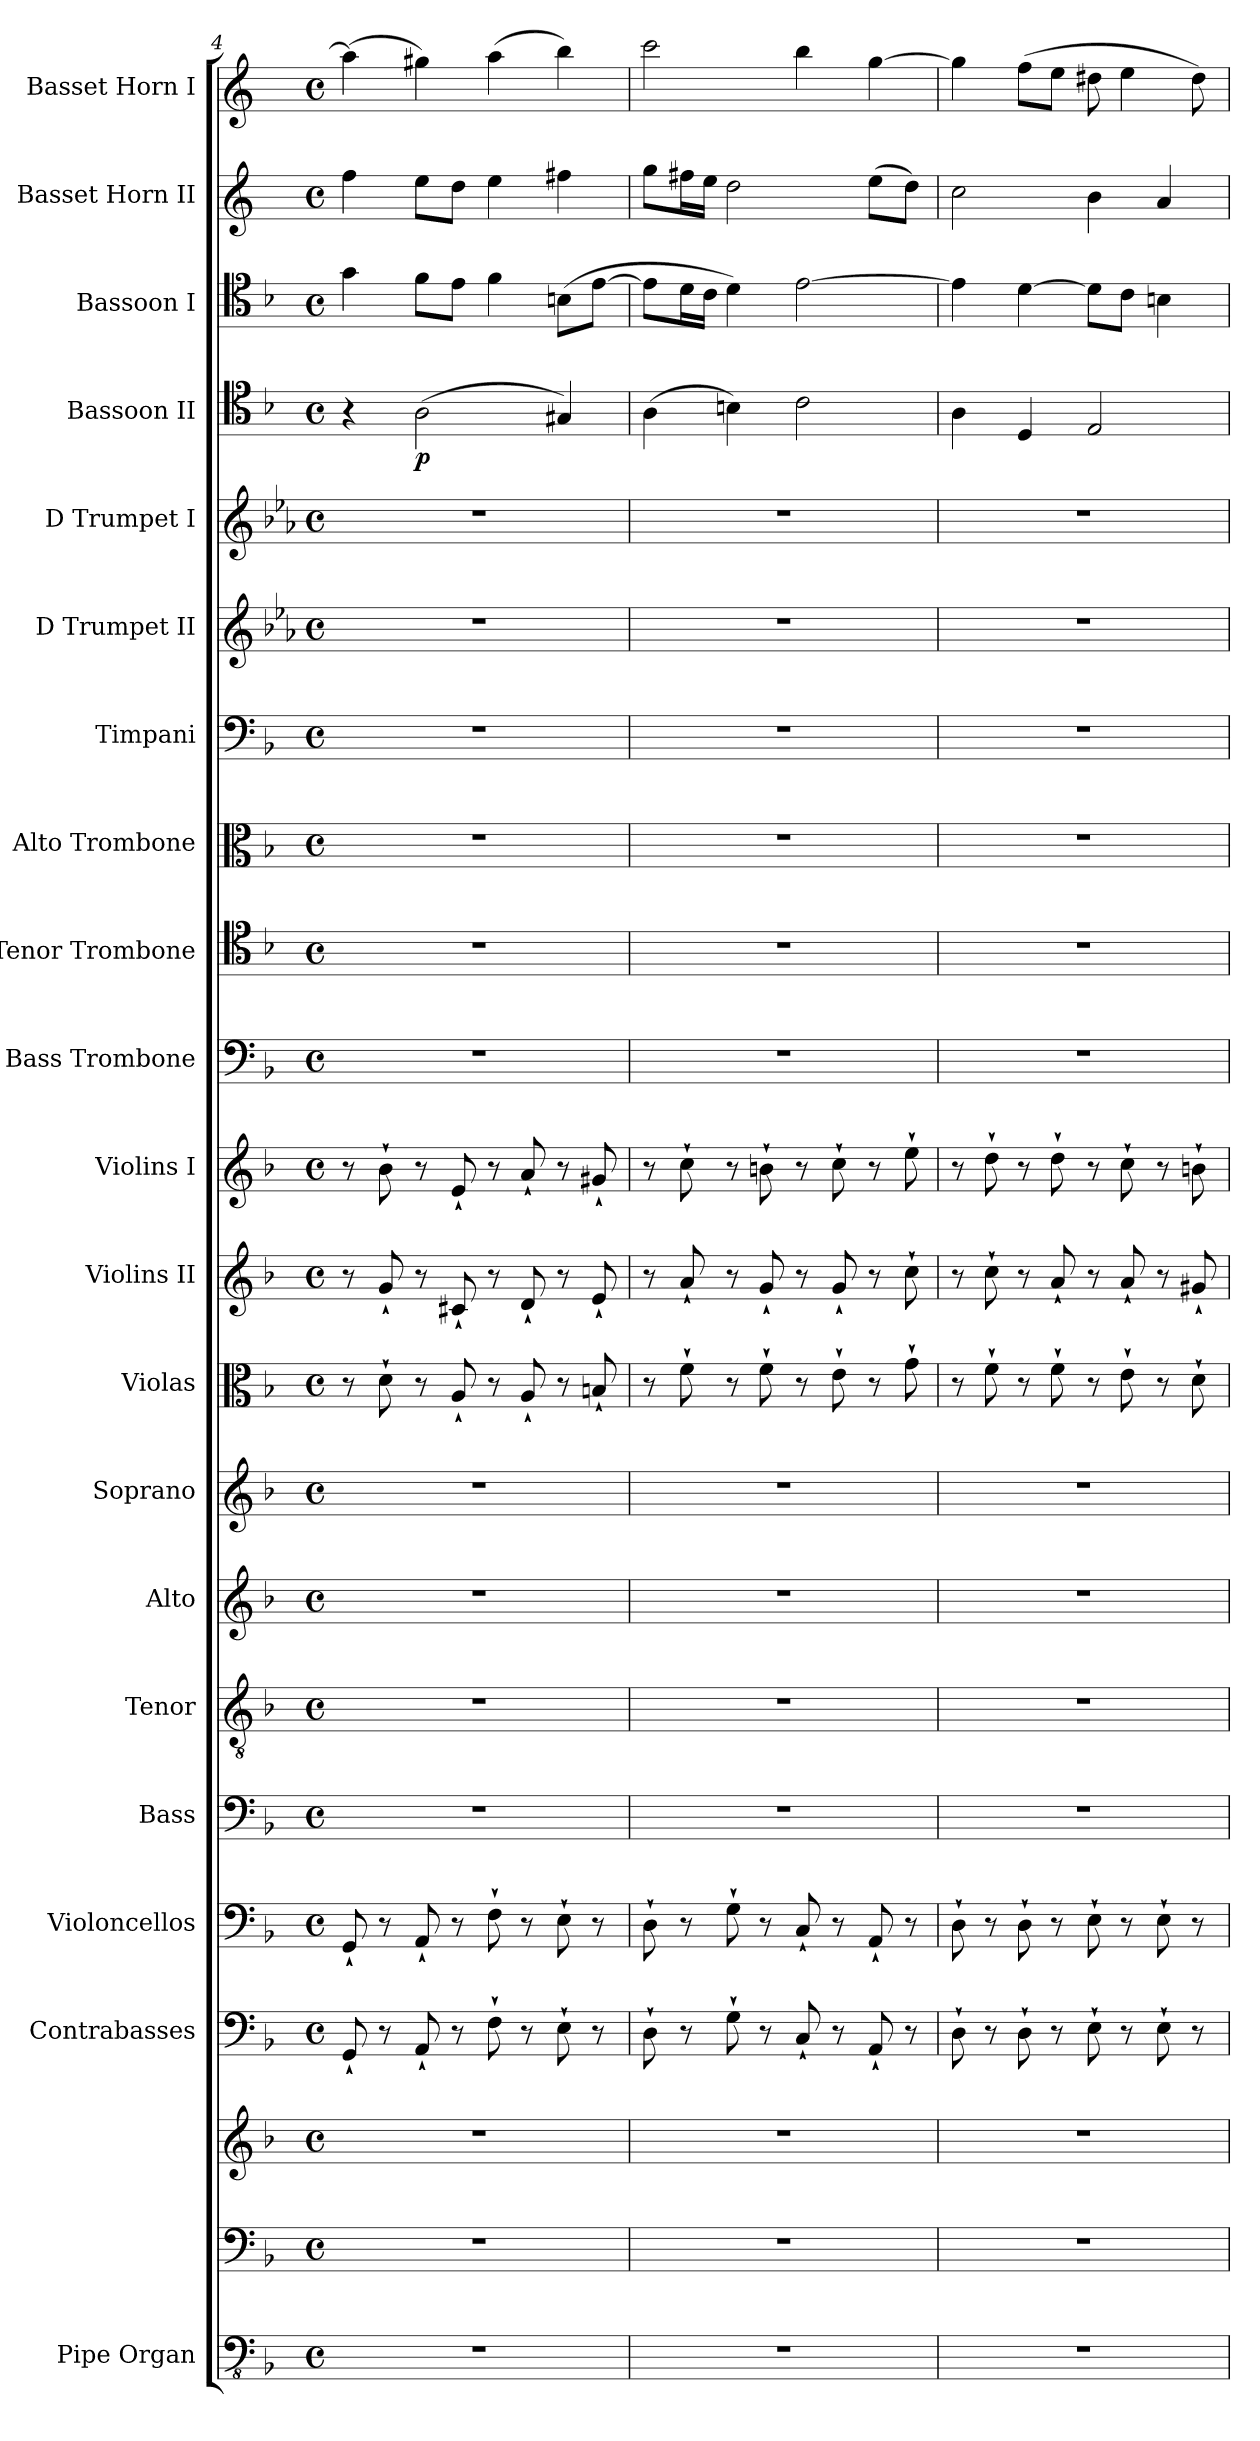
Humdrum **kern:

**kern	**kern	**kern	**kern	**kern	**kern	**kern	**kern	**kern	**kern	**kern	**kern	**kern	**kern	**kern	**kern	**kern	**kern	**kern	**dynam	**kern	**kern	**kern
*part20	*part20	*part20	*part19	*part18	*part17	*part16	*part15	*part14	*part13	*part12	*part11	*part10	*part9	*part8	*part7	*part6	*part5	*part4	*part4	*part3	*part2	*part1
*staff22	*staff21	*staff20	*staff19	*staff18	*staff17	*staff16	*staff15	*staff14	*staff13	*staff12	*staff11	*staff10	*staff9	*staff8	*staff7	*staff6	*staff5	*staff4	*staff4	*staff3	*staff2	*staff1
*I"Pipe Organ	*	*	*I"Contrabasses	*I"Violoncellos	*I"Bass	*I"Tenor	*I"Alto	*I"Soprano	*I"Violas	*I"Violins II	*I"Violins I	*I"Bass Trombone	*I"Tenor Trombone	*I"Alto Trombone	*I"Timpani	*I"D Trumpet II	*I"D Trumpet I	*I"Bassoon II	*	*I"Bassoon I	*I"Basset Horn II	*I"Basset Horn I
*I'Org.	*	*	*I'Cbs.	*I'Vcs.	*I'B.	*I'T.	*I'A.	*I'S.	*I'Vlas.	*I'Vlns. II	*I'Vlns. I	*I'B. Tbn.	*I'T. Tbn.	*I'A. Tbn.	*I'Timp.	*I'D Tpt. II	*I'D Tpt. I	*I'Bsn. II	*	*I'Bsn. I	*I'Ba. Hn. II	*I'Ba. Hn. I
*clefFv4	*clefF4	*clefG2	*clefF4	*clefF4	*clefF4	*clefGv2	*clefG2	*clefG2	*clefC3	*clefG2	*clefG2	*clefF4	*clefC4	*clefC3	*clefF4	*clefG2	*clefG2	*clefC4	*	*clefC4	*clefG2	*clefG2
*	*	*	*ITrd7c12	*	*	*	*	*	*	*	*	*	*	*	*	*ITrd-1c-2	*ITrd-1c-2	*	*	*	*ITrd1c2	*ITrd1c2
*k[b-]	*k[b-]	*k[b-]	*k[b-]	*k[b-]	*k[b-]	*k[b-]	*k[b-]	*k[b-]	*k[b-]	*k[b-]	*k[b-]	*k[b-]	*k[b-]	*k[b-]	*k[b-]	*k[b-]	*k[b-]	*k[b-]	*	*k[b-]	*k[b-e-]	*k[b-e-]
*M4/4	*M4/4	*M4/4	*M4/4	*M4/4	*M4/4	*M4/4	*M4/4	*M4/4	*M4/4	*M4/4	*M4/4	*M4/4	*M4/4	*M4/4	*M4/4	*M4/4	*M4/4	*M4/4	*	*M4/4	*M4/4	*M4/4
*met(c)	*met(c)	*met(c)	*met(c)	*met(c)	*met(c)	*met(c)	*met(c)	*met(c)	*met(c)	*met(c)	*met(c)	*met(c)	*met(c)	*met(c)	*met(c)	*met(c)	*met(c)	*met(c)	*	*met(c)	*met(c)	*met(c)
=4	=4	=4	=4	=4	=4	=4	=4	=4	=4	=4	=4	=4	=4	=4	=4	=4	=4	=4	=4	=4	=4	=4
1r	1r	1r	8GGG`/	8GG`/	1r	1r	1r	1r	8r	8r	8r	1r	1r	1r	1r	1r	1r	4r	.	4g\	4ee-\	(>4gg\]
.	.	.	8r	8r	.	.	.	.	8d`\	8g`/	8b-`\	.	.	.	.	.	.	.	.	.	.	.
!	!	!	!	!	!	!	!	!	!	!	!	!	!	!	!	!	!	!	!LO:DY:b	!	!	!
.	.	.	8AAA`/	8AA`/	.	.	.	.	8r	8r	8r	.	.	.	.	.	.	(>2A\	p	8f\L	8dd\L	4ff#X\)
.	.	.	8r	8r	.	.	.	.	8A`/	8c#X`/	8e`/	.	.	.	.	.	.	.	.	8e\J	8cc\J	.
.	.	.	8FF`\	8F`\	.	.	.	.	8r	8r	8r	.	.	.	.	.	.	.	.	4f\	4dd\	(>4gg\
.	.	.	8r	8r	.	.	.	.	8A`/	8d`/	8a`/	.	.	.	.	.	.	.	.	.	.	.
.	.	.	8EE`\	8E`\	.	.	.	.	8r	8r	8r	.	.	.	.	.	.	4G#X/)	.	(>8Bn\L	4een\	4aa\)
.	.	.	8r	8r	.	.	.	.	8Bn`/	8e`/	8g#X`/	.	.	.	.	.	.	.	.	[8e\J	.	.
!!LO:PB:g=z
=5	=5	=5	=5	=5	=5	=5	=5	=5	=5	=5	=5	=5	=5	=5	=5	=5	=5	=5	=5	=5	=5	=5
1r	1r	1r	8DD`\	8D`\	1r	1r	1r	1r	8r	8r	8r	1r	1r	1r	1r	1r	1r	(>4A\	.	8e\L]	8ff\L	2bb-\
.	.	.	8r	8r	.	.	.	.	8f`\	8a`/	8cc`\	.	.	.	.	.	.	.	.	16d\L	16een\L	.
.	.	.	.	.	.	.	.	.	.	.	.	.	.	.	.	.	.	.	.	16c\JJ	16dd\JJ	.
.	.	.	8GG`\	8G`\	.	.	.	.	8r	8r	8r	.	.	.	.	.	.	4Bn\)	.	4d\)	2cc\	.
.	.	.	8r	8r	.	.	.	.	8f`\	8g`/	8bn`\	.	.	.	.	.	.	.	.	.	.	.
.	.	.	8CC`/	8C`/	.	.	.	.	8r	8r	8r	.	.	.	.	.	.	2c\	.	[2e\	.	4aa\
.	.	.	8r	8r	.	.	.	.	8e`\	8g`/	8cc`\	.	.	.	.	.	.	.	.	.	.	.
.	.	.	8AAA`/	8AA`/	.	.	.	.	8r	8r	8r	.	.	.	.	.	.	.	.	.	(>8dd\L	[4ff\
.	.	.	8r	8r	.	.	.	.	8g`\	8cc`\	8ee`\	.	.	.	.	.	.	.	.	.	8cc\J)	.
=6	=6	=6	=6	=6	=6	=6	=6	=6	=6	=6	=6	=6	=6	=6	=6	=6	=6	=6	=6	=6	=6	=6
1r	1r	1r	8DD`\	8D`\	1r	1r	1r	1r	8r	8r	8r	1r	1r	1r	1r	1r	1r	4A\	.	4e\]	2b-\	4ff\]
.	.	.	8r	8r	.	.	.	.	8f`\	8cc`\	8dd`\	.	.	.	.	.	.	.	.	.	.	.
.	.	.	8DD`\	8D`\	.	.	.	.	8r	8r	8r	.	.	.	.	.	.	4D/	.	[4d\	.	(>8ee-\L
.	.	.	8r	8r	.	.	.	.	8f`\	8a`/	8dd`\	.	.	.	.	.	.	.	.	.	.	8dd\J
.	.	.	8EE`\	8E`\	.	.	.	.	8r	8r	8r	.	.	.	.	.	.	2E/	.	8d\L]	4a\	8cc#X\
.	.	.	8r	8r	.	.	.	.	8e`\	8a`/	8cc`\	.	.	.	.	.	.	.	.	8c\J	.	4dd\
.	.	.	8EE`\	8E`\	.	.	.	.	8r	8r	8r	.	.	.	.	.	.	.	.	4Bn\	4g/	.
.	.	.	8r	8r	.	.	.	.	8d`\	8g#X`/	8bn`\	.	.	.	.	.	.	.	.	.	.	8cc#\)
=	=	=	=	=	=	=	=	=	=	=	=	=	=	=	=	=	=	=	=	=	=	=
*-	*-	*-	*-	*-	*-	*-	*-	*-	*-	*-	*-	*-	*-	*-	*-	*-	*-	*-	*-	*-	*-	*-
